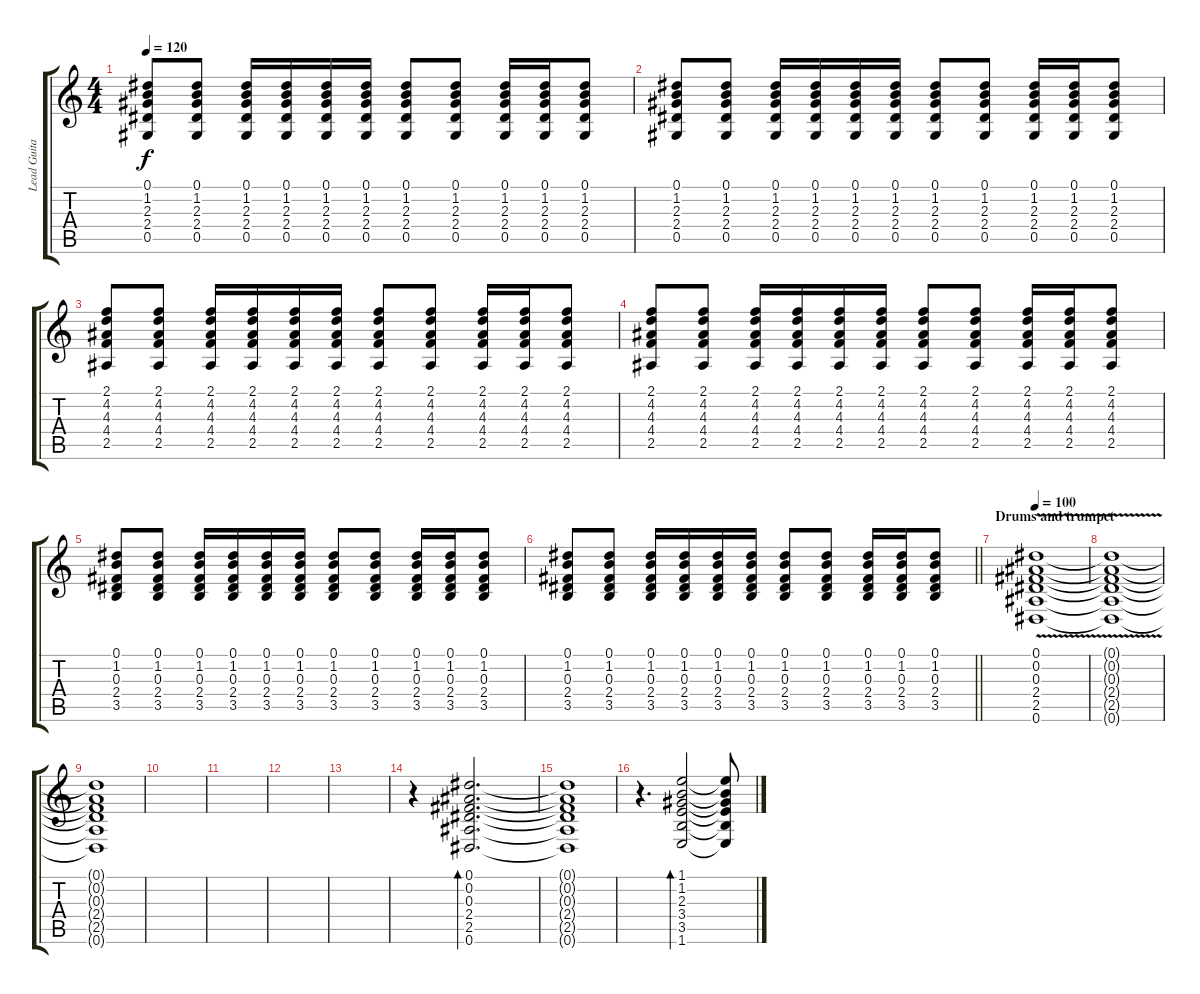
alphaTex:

\track ("Lead Guitar (Jake Middlefinger)" "Lead Guita") {instrument electricguitarjazz}
\staff {score tabs}
\tuning (Eb4 Bb3 Gb3 Db3 Ab2 Eb2) {hide}
\ts (4 4)
\tempo 120
\clef g2
\ks c
(0.1 1.2 2.3 2.4 0.5).8{dy f} (0.1 1.2 2.3 2.4 0.5).8 (0.1 1.2 2.3 2.4 0.5).16 (0.1 1.2 2.3 2.4 0.5).16 (0.1 1.2 2.3 2.4 0.5).16 (0.1 1.2 2.3 2.4 0.5).16 (0.1 1.2 2.3 2.4 0.5).8 (0.1 1.2 2.3 2.4 0.5).8 (0.1 1.2 2.3 2.4 0.5).16 (0.1 1.2 2.3 2.4 0.5).16 (0.1 1.2 2.3 2.4 0.5).8 |
(0.1 1.2 2.3 2.4 0.5).8 (0.1 1.2 2.3 2.4 0.5).8 (0.1 1.2 2.3 2.4 0.5).16 (0.1 1.2 2.3 2.4 0.5).16 (0.1 1.2 2.3 2.4 0.5).16 (0.1 1.2 2.3 2.4 0.5).16 (0.1 1.2 2.3 2.4 0.5).8 (0.1 1.2 2.3 2.4 0.5).8 (0.1 1.2 2.3 2.4 0.5).16 (0.1 1.2 2.3 2.4 0.5).16 (0.1 1.2 2.3 2.4 0.5).8 |
(2.1 4.2 4.3 4.4 2.5).8 (2.1 4.2 4.3 4.4 2.5).8 (2.1 4.2 4.3 4.4 2.5).16 (2.1 4.2 4.3 4.4 2.5).16 (2.1 4.2 4.3 4.4 2.5).16 (2.1 4.2 4.3 4.4 2.5).16 (2.1 4.2 4.3 4.4 2.5).8 (2.1 4.2 4.3 4.4 2.5).8 (2.1 4.2 4.3 4.4 2.5).16 (2.1 4.2 4.3 4.4 2.5).16 (2.1 4.2 4.3 4.4 2.5).8 |
(2.1 4.2 4.3 4.4 2.5).8 (2.1 4.2 4.3 4.4 2.5).8 (2.1 4.2 4.3 4.4 2.5).16 (2.1 4.2 4.3 4.4 2.5).16 (2.1 4.2 4.3 4.4 2.5).16 (2.1 4.2 4.3 4.4 2.5).16 (2.1 4.2 4.3 4.4 2.5).8 (2.1 4.2 4.3 4.4 2.5).8 (2.1 4.2 4.3 4.4 2.5).16 (2.1 4.2 4.3 4.4 2.5).16 (2.1 4.2 4.3 4.4 2.5).8 |
(0.1 1.2 0.3 2.4 3.5).8 (0.1 1.2 0.3 2.4 3.5).8 (0.1 1.2 0.3 2.4 3.5).16 (0.1 1.2 0.3 2.4 3.5).16 (0.1 1.2 0.3 2.4 3.5).16 (0.1 1.2 0.3 2.4 3.5).16 (0.1 1.2 0.3 2.4 3.5).8 (0.1 1.2 0.3 2.4 3.5).8 (0.1 1.2 0.3 2.4 3.5).16 (0.1 1.2 0.3 2.4 3.5).16 (0.1 1.2 0.3 2.4 3.5).8 |
\barLineRight lightlight
(0.1 1.2 0.3 2.4 3.5).8 (0.1 1.2 0.3 2.4 3.5).8 (0.1 1.2 0.3 2.4 3.5).16 (0.1 1.2 0.3 2.4 3.5).16 (0.1 1.2 0.3 2.4 3.5).16 (0.1 1.2 0.3 2.4 3.5).16 (0.1 1.2 0.3 2.4 3.5).8 (0.1 1.2 0.3 2.4 3.5).8 (0.1 1.2 0.3 2.4 3.5).16 (0.1 1.2 0.3 2.4 3.5).16 (0.1 1.2 0.3 2.4 3.5).8 |
\section ("" "Drums and trumpet")
\tempo 100
(0.1{v} 0.2{v} 0.3{v} 2.4{v} 2.5{v} 0.6{v}).1 |
(0.1{t} 0.2{t} 0.3{t} 2.4{t} 2.5{t} 0.6{t}).1 |
(0.1{t} 0.2{t} 0.3{t} 2.4{t} 2.5{t} 0.6{t}).1 |
|
|
|
|
r.4 (0.1 0.2 0.3 2.4 2.5 0.6).2{d bd 60} |
(0.1{t} 0.2{t} 0.3{t} 2.4{t} 2.5{t} 0.6{t}).1 |
r.4{d} (1.1 1.2 2.3 3.4 3.5 1.6).2{bd 60} (1.1{t} 1.2{t} 2.3{t} 3.4{t} 3.5{t} 1.6{t}).8
